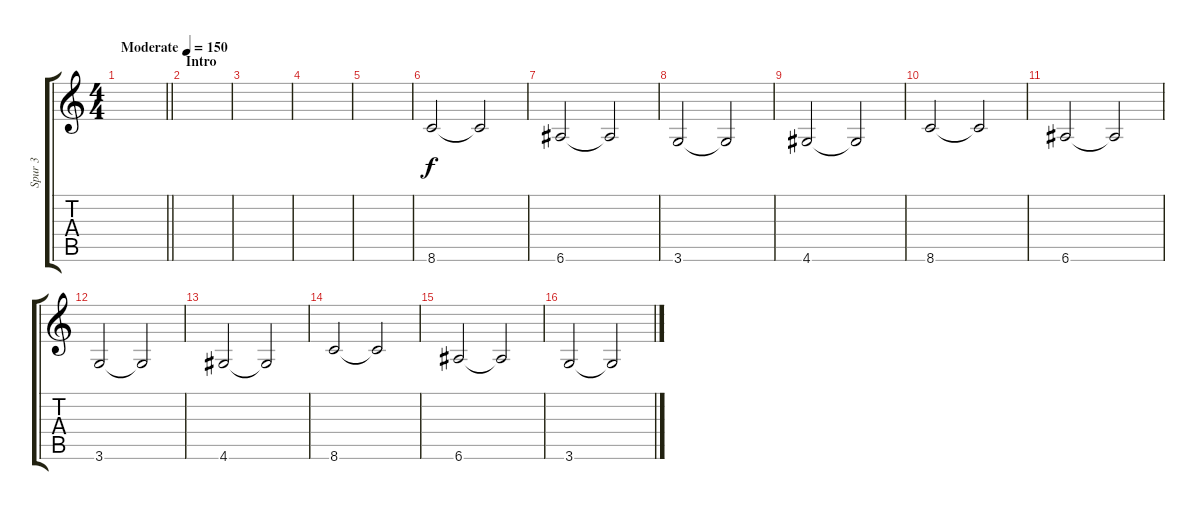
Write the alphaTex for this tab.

\track ("Spur 3" "Spur 3") {instrument electricbasspick}
\staff {score tabs}
\tuning (E4 B3 G3 D3 A2 E2) {hide}
\ts (4 4)
\tempo (150 "Moderate")
\clef g2
\barLineRight lightlight
\ks c
|
\section ("" "Intro")
|
|
|
|
8.6.2 8.6{t}.2 |
6.6.2 6.6{t}.2 |
3.6.2 3.6{t}.2 |
4.6.2 4.6{t}.2 |
8.6.2 8.6{t}.2 |
6.6.2 6.6{t}.2 |
3.6.2 3.6{t}.2 |
4.6.2 4.6{t}.2 |
8.6.2 8.6{t}.2 |
6.6.2 6.6{t}.2 |
3.6.2 3.6{t}.2
